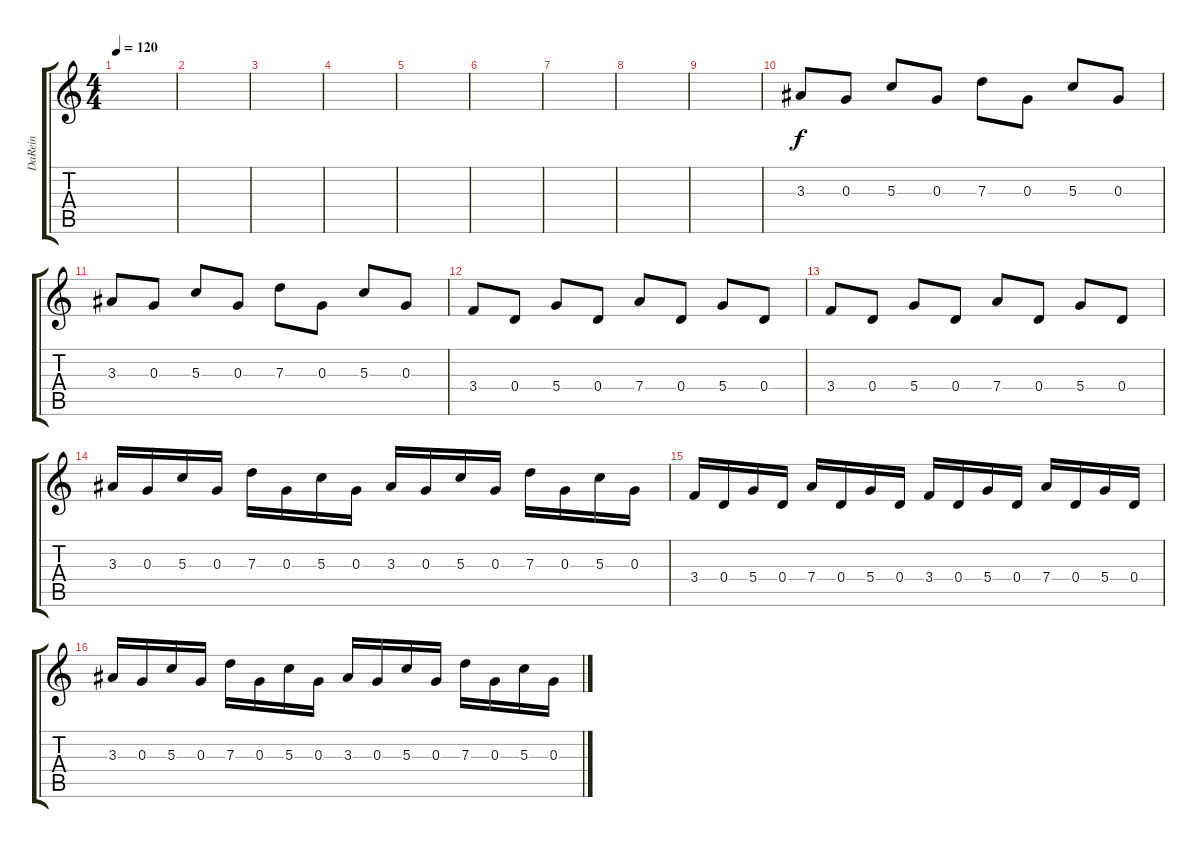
\track ("DaRein" "DaRein") {instrument overdrivenguitar}
\staff {score tabs}
\tuning (E4 B3 G3 D3 A2 E2) {hide}
\ts (4 4)
\tempo 120
\clef g2
\ks c
|
|
|
|
|
|
|
|
|
3.3.8 0.3.8 5.3.8 0.3.8 7.3.8 0.3.8 5.3.8 0.3.8 |
3.3.8 0.3.8 5.3.8 0.3.8 7.3.8 0.3.8 5.3.8 0.3.8 |
3.4.8 0.4.8 5.4.8 0.4.8 7.4.8 0.4.8 5.4.8 0.4.8 |
3.4.8 0.4.8 5.4.8 0.4.8 7.4.8 0.4.8 5.4.8 0.4.8 |
3.3.16 0.3.16 5.3.16 0.3.16 7.3.16 0.3.16 5.3.16 0.3.16 3.3.16 0.3.16 5.3.16 0.3.16 7.3.16 0.3.16 5.3.16 0.3.16 |
3.4.16 0.4.16 5.4.16 0.4.16 7.4.16 0.4.16 5.4.16 0.4.16 3.4.16 0.4.16 5.4.16 0.4.16 7.4.16 0.4.16 5.4.16 0.4.16 |
3.3.16 0.3.16 5.3.16 0.3.16 7.3.16 0.3.16 5.3.16 0.3.16 3.3.16 0.3.16 5.3.16 0.3.16 7.3.16 0.3.16 5.3.16 0.3.16
